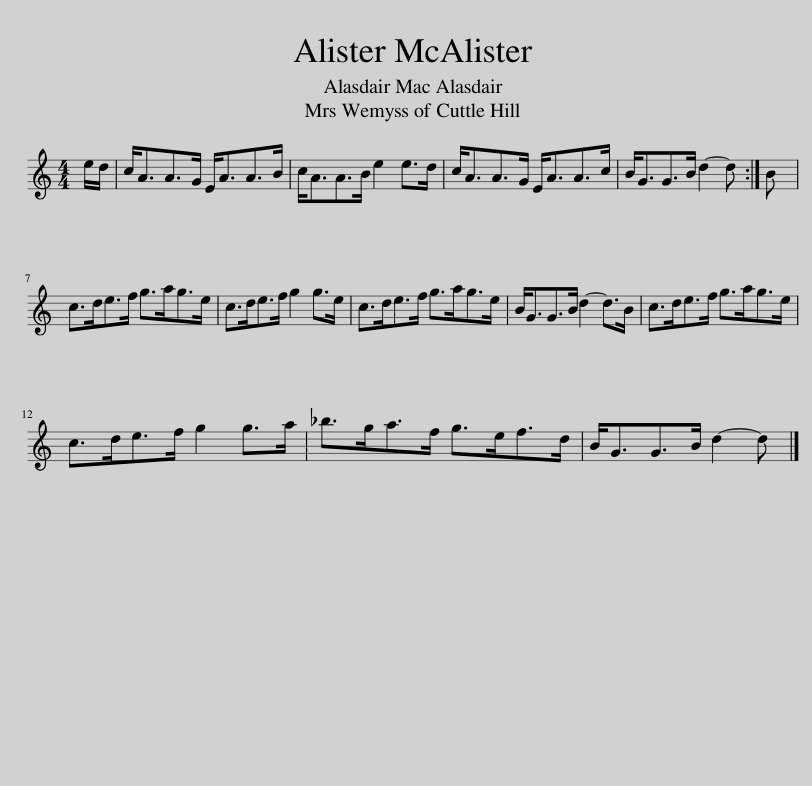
X:1
L:1/8
M:4/4
I:linebreak $
K:C
V:1 treble
V:1
 e/d/ | c<AA>G E<AA>B | c<AA>B e2 e>d | c<AA>G E<AA>c | B<GG>B d2- d :| %5
 B |$ c>de>f g>ag>e | c>de>f g2 g>e | c>de>f g>ag>e | B<GG>B d2- d>B | %10
 c>de>f g>ag>e |$ c>de>f g2 g>a | _b>ga>f g>ef>d | B<GG>B d2- d |] %14
